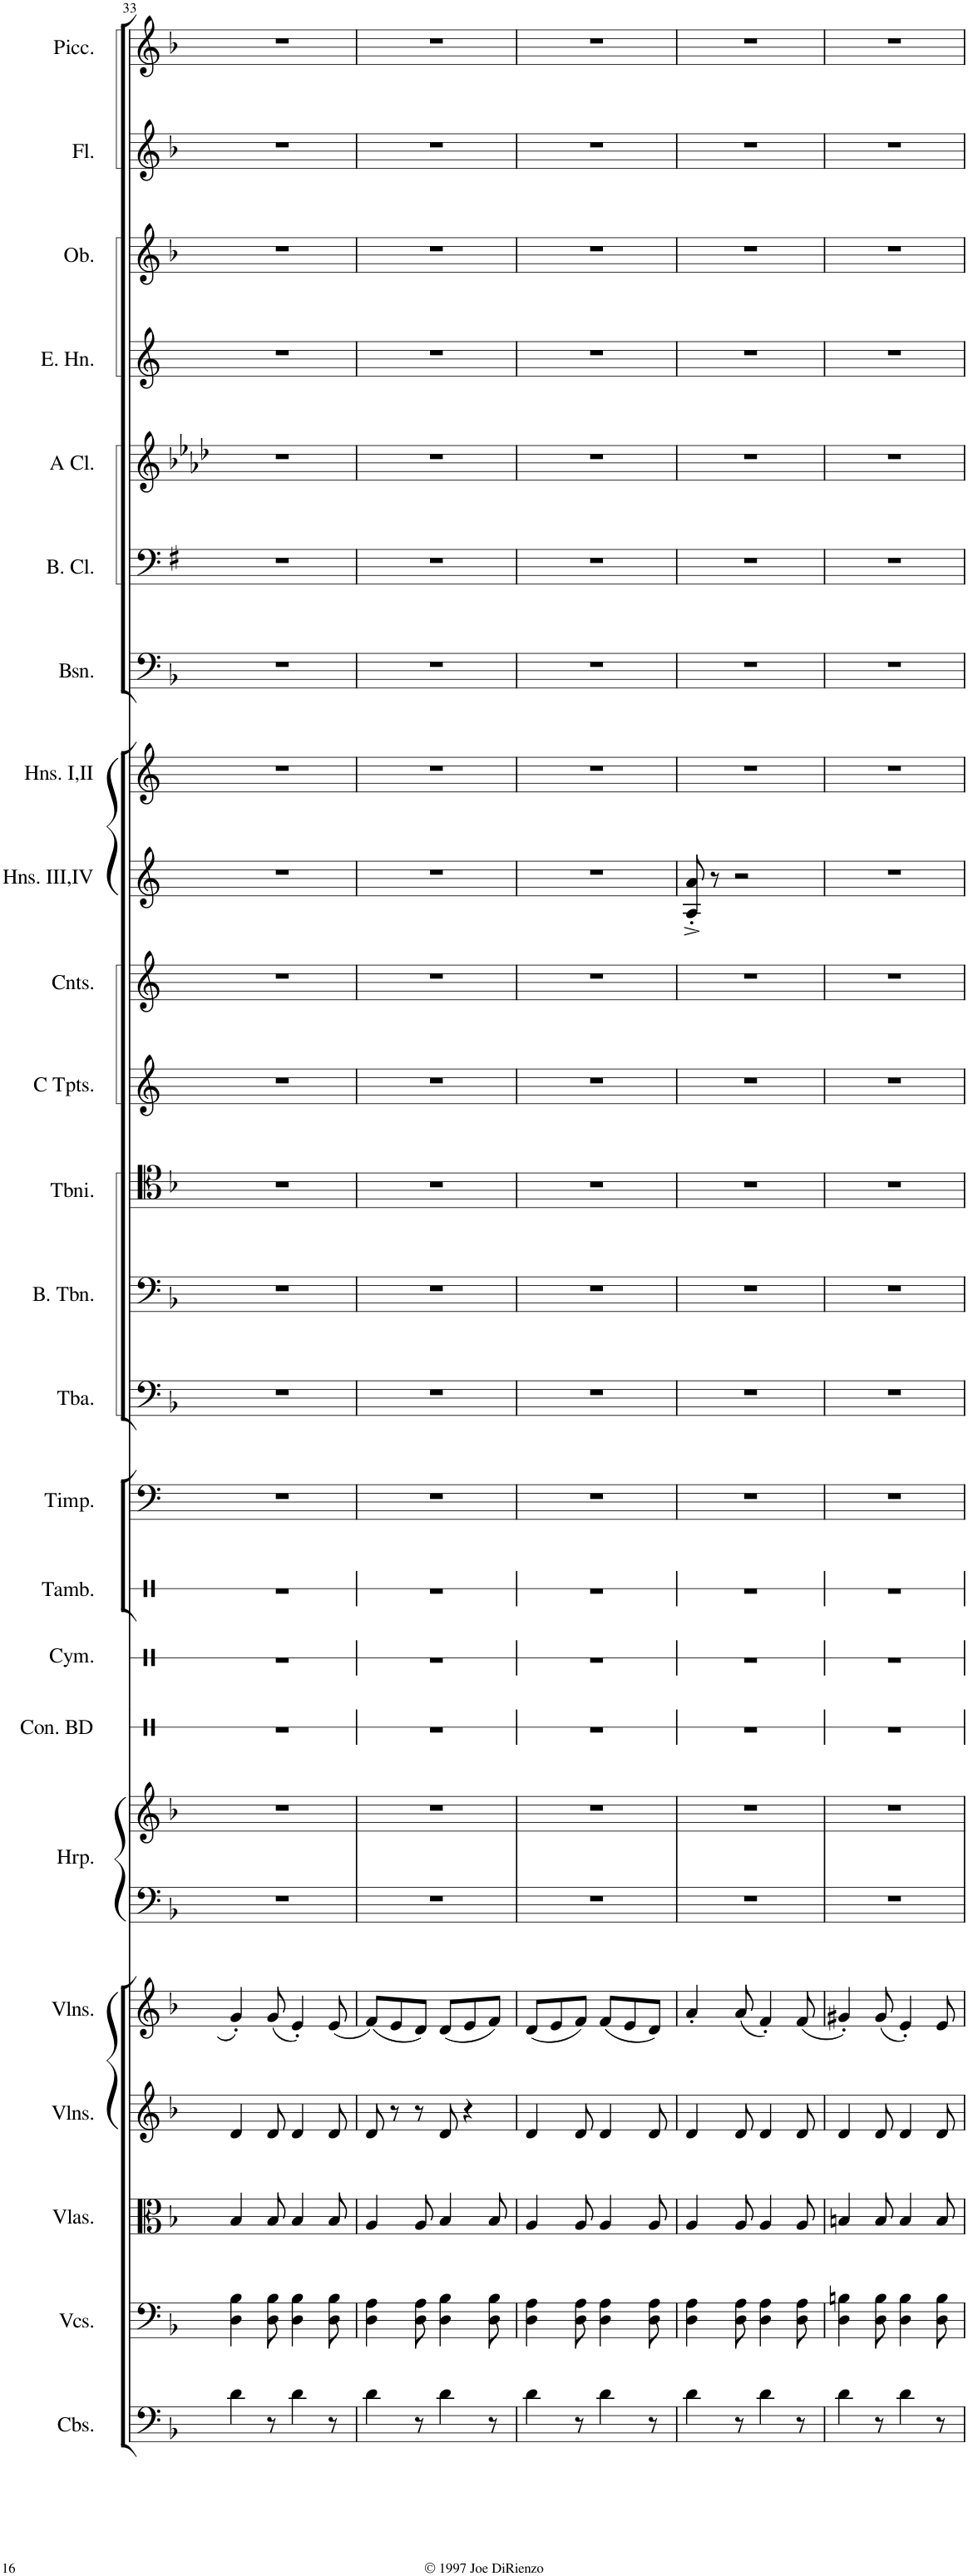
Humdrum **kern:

**kern	**kern	**kern	**kern	**kern	**kern	**kern	**kern	**kern	**kern	**kern	**kern	**kern	**kern	**kern	**kern	**kern	**kern	**kern	**kern	**kern	**kern	**kern	**kern	**kern
*part24	*part23	*part22	*part21	*part20	*part19	*part19	*part18	*part17	*part16	*part15	*part14	*part13	*part12	*part11	*part10	*part9	*part8	*part7	*part6	*part5	*part4	*part3	*part2	*part1
*staff25	*staff24	*staff23	*staff22	*staff21	*staff20	*staff19	*staff18	*staff17	*staff16	*staff15	*staff14	*staff13	*staff12	*staff11	*staff10	*staff9	*staff8	*staff7	*staff6	*staff5	*staff4	*staff3	*staff2	*staff1
*I"Contrabasses	*I"Violoncellos	*I"Violas	*I"Violins	*I"Violins	*I"Harp	*	*I"Concert Bass Drum	*I"Cymbal	*I"Tambourine	*I"Timpani	*I"Tuba	*I"Bass Trombone	*I"Trombones	*I"C Trumpets	*I"Cornets (C)	*I"Horns III,IV	*I"Horns I &amp; II	*I"Bassoons	*I"Bass Clarinet	*I"A Clarinets	*I"English Horn	*I"Oboes	*I"Flutes	*I"Piccolo
*I'Cbs.	*I'Vcs.	*I'Vlas.	*I'Vlns.	*I'Vlns.	*I'Hrp.	*	*I'Con. BD	*I'Cym.	*I'Tamb.	*I'Timp.	*I'Tba.	*I'B. Tbn.	*	*I'C Tpts.	*I'Cnts.	*I'Hns. III,IV	*I'Hns. I,II	*I'Bsn.	*I'B. Cl.	*I'A Cl.	*I'E. Hn.	*I'Ob.	*I'Fl.	*I'Picc.
!!LO:PB:g=z
*clefF4	*clefF4	*clefC3	*clefG2	*clefG2	*clefF4	*clefG2	*clefX	*clefX	*clefX	*clefF4	*clefF4	*clefF4	*clefC4	*clefG2	*clefG2	*clefG2	*clefG2	*clefF4	*clefF4	*clefG2	*clefG2	*clefG2	*clefG2	*clefG2
*Trd7c12	*	*	*	*Trd1c2	*Trd1c2	*Trd1c2	*	*	*	*	*	*Trd1c2	*	*	*	*Trd4c7	*Trd4c7	*	*Trd1c2	*Trd2c3	*Trd4c7	*	*	*Trd-7c-12
*k[b-]	*k[b-]	*k[b-]	*k[b-]	*k[b-]	*k[b-]	*k[b-]	*k[]	*k[]	*k[]	*k[]	*k[b-]	*k[b-]	*k[b-]	*k[]	*k[]	*k[]	*k[]	*k[b-]	*k[f#]	*k[b-e-a-d-]	*k[]	*k[b-]	*k[b-]	*k[b-]
*M6/8	*M6/8	*M6/8	*M6/8	*M6/8	*M6/8	*M6/8	*M6/8	*M6/8	*M6/8	*M6/8	*M6/8	*M6/8	*M6/8	*M6/8	*M6/8	*M6/8	*M6/8	*M6/8	*M6/8	*M6/8	*M6/8	*M6/8	*M6/8	*M6/8
=33	=33	=33	=33	=33	=33	=33	=33	=33	=33	=33	=33	=33	=33	=33	=33	=33	=33	=33	=33	=33	=33	=33	=33	=33
4d'\	4D\' 4B-\'	4B-'/	4d'/	4g'/	2.r	2.r	2.r	2.r	2.r	2.r	2.r	2.r	2.r	2.r	2.r	2.r	2.r	2.r	2.r	2.r	2.r	2.r	2.r	2.r
8r	8D\' 8B-\'	8B-'/	8d'/	(8g/	.	.	.	.	.	.	.	.	.	.	.	.	.	.	.	.	.	.	.	.
4d'\	4D\' 4B-\'	4B-'/	4d'/	4e'/)	.	.	.	.	.	.	.	.	.	.	.	.	.	.	.	.	.	.	.	.
8r	8D\' 8B-\'	8B-'/	8d'/	(8e/	.	.	.	.	.	.	.	.	.	.	.	.	.	.	.	.	.	.	.	.
=34	=34	=34	=34	=34	=34	=34	=34	=34	=34	=34	=34	=34	=34	=34	=34	=34	=34	=34	=34	=34	=34	=34	=34	=34
4d'\	4D\' 4A\'	4A'/	8d/	(8f/L)	2.r	2.r	2.r	2.r	2.r	2.r	2.r	2.r	2.r	2.r	2.r	2.r	2.r	2.r	2.r	2.r	2.r	2.r	2.r	2.r
.	.	.	8r	8e/	.	.	.	.	.	.	.	.	.	.	.	.	.	.	.	.	.	.	.	.
8r	8D\' 8A\'	8A'/	8r	8d/J)	.	.	.	.	.	.	.	.	.	.	.	.	.	.	.	.	.	.	.	.
4d'\	4D\' 4B-\'	4B-'/	8d/	(8d/L	.	.	.	.	.	.	.	.	.	.	.	.	.	.	.	.	.	.	.	.
.	.	.	4r	8e/	.	.	.	.	.	.	.	.	.	.	.	.	.	.	.	.	.	.	.	.
8r	8D\' 8B-\'	8B-'/	.	8f/J)	.	.	.	.	.	.	.	.	.	.	.	.	.	.	.	.	.	.	.	.
=35	=35	=35	=35	=35	=35	=35	=35	=35	=35	=35	=35	=35	=35	=35	=35	=35	=35	=35	=35	=35	=35	=35	=35	=35
4d'\	4D\' 4A\'	4A'/	4d'/	(8d/L	2.r	2.r	2.r	2.r	2.r	2.r	2.r	2.r	2.r	2.r	2.r	2.r	2.r	2.r	2.r	2.r	2.r	2.r	2.r	2.r
.	.	.	.	8e/	.	.	.	.	.	.	.	.	.	.	.	.	.	.	.	.	.	.	.	.
8r	8D\' 8A\'	8A'/	8d'/	8f/J)	.	.	.	.	.	.	.	.	.	.	.	.	.	.	.	.	.	.	.	.
4d'\	4D\' 4A\'	4A'/	4d'/	(8f/L	.	.	.	.	.	.	.	.	.	.	.	.	.	.	.	.	.	.	.	.
.	.	.	.	8e/	.	.	.	.	.	.	.	.	.	.	.	.	.	.	.	.	.	.	.	.
8r	8D\' 8A\'	8A'/	8d'/	8d/J)	.	.	.	.	.	.	.	.	.	.	.	.	.	.	.	.	.	.	.	.
=36	=36	=36	=36	=36	=36	=36	=36	=36	=36	=36	=36	=36	=36	=36	=36	=36	=36	=36	=36	=36	=36	=36	=36	=36
4d'\	4D\' 4A\'	4A'/	4d'/	4a'/	2.r	2.r	2.r	2.r	2.r	2.r	2.r	2.r	2.r	2.r	2.r	8A/'^ 8a/'^	2.r	2.r	2.r	2.r	2.r	2.r	2.r	2.r
.	.	.	.	.	.	.	.	.	.	.	.	.	.	.	.	8r	.	.	.	.	.	.	.	.
8r	8D\' 8A\'	8A'/	8d'/	(8a/	.	.	.	.	.	.	.	.	.	.	.	2r	.	.	.	.	.	.	.	.
4d'\	4D\' 4A\'	4A'/	4d'/	4f'/)	.	.	.	.	.	.	.	.	.	.	.	.	.	.	.	.	.	.	.	.
8r	8D\' 8A\'	8A'/	8d'/	(8f/	.	.	.	.	.	.	.	.	.	.	.	.	.	.	.	.	.	.	.	.
=37	=37	=37	=37	=37	=37	=37	=37	=37	=37	=37	=37	=37	=37	=37	=37	=37	=37	=37	=37	=37	=37	=37	=37	=37
4d'\	4D\' 4Bn\'	4Bn'/	4d'/	4g#X'/)	2.r	2.r	2.r	2.r	2.r	2.r	2.r	2.r	2.r	2.r	2.r	2.r	2.r	2.r	2.r	2.r	2.r	2.r	2.r	2.r
8r	8D\' 8B\'	8B'/	8d'/	(8g#/	.	.	.	.	.	.	.	.	.	.	.	.	.	.	.	.	.	.	.	.
4d'\	4D\' 4B\'	4B'/	4d'/	4e'/)	.	.	.	.	.	.	.	.	.	.	.	.	.	.	.	.	.	.	.	.
8r	8D\' 8B\'	8B'/	8d'/	8e/	.	.	.	.	.	.	.	.	.	.	.	.	.	.	.	.	.	.	.	.
=	=	=	=	=	=	=	=	=	=	=	=	=	=	=	=	=	=	=	=	=	=	=	=	=
*-	*-	*-	*-	*-	*-	*-	*-	*-	*-	*-	*-	*-	*-	*-	*-	*-	*-	*-	*-	*-	*-	*-	*-	*-
